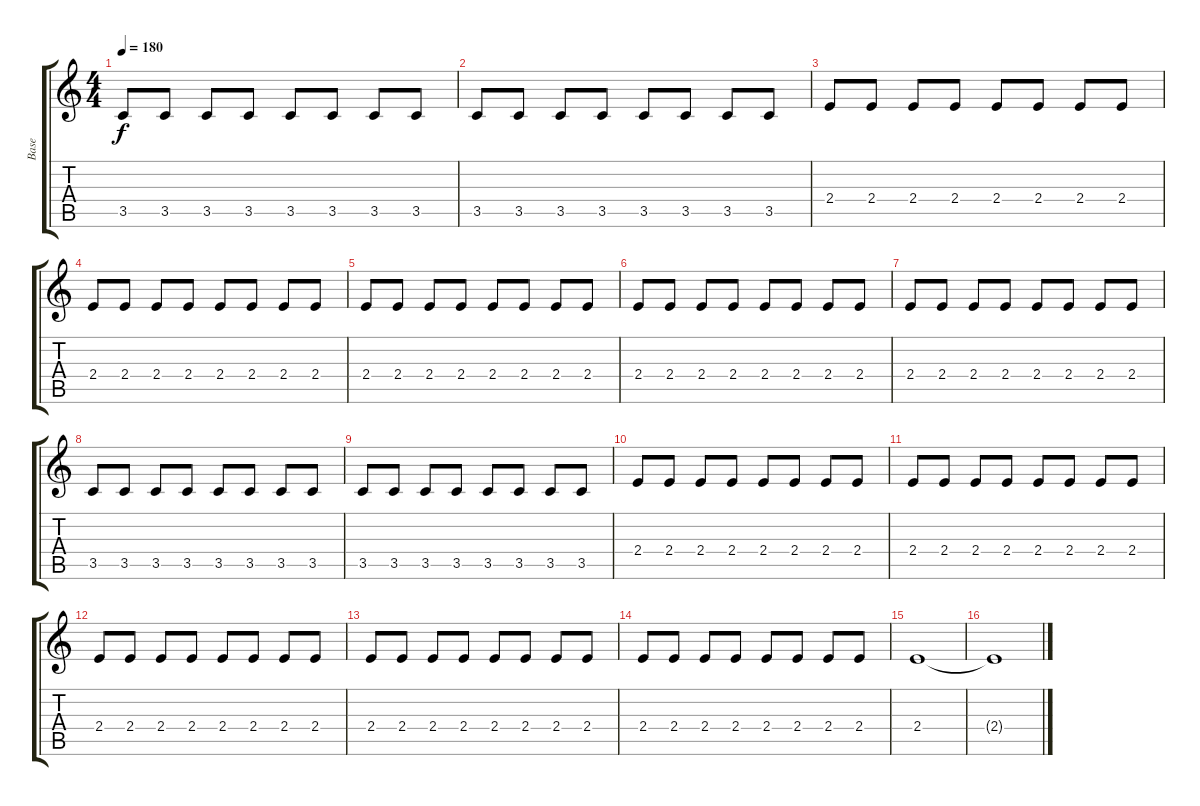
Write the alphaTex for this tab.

\track ("Base" "Base") {instrument electricguitarclean}
\staff {score tabs}
\tuning (E4 B3 G3 D3 A2 E2) {hide}
\ts (4 4)
\tempo 180
\clef g2
\ks c
3.5.8{dy f} 3.5.8 3.5.8 3.5.8 3.5.8 3.5.8 3.5.8 3.5.8 |
3.5.8 3.5.8 3.5.8 3.5.8 3.5.8 3.5.8 3.5.8 3.5.8 |
2.4.8 2.4.8 2.4.8 2.4.8 2.4.8 2.4.8 2.4.8 2.4.8 |
2.4.8 2.4.8 2.4.8 2.4.8 2.4.8 2.4.8 2.4.8 2.4.8 |
2.4.8 2.4.8 2.4.8 2.4.8 2.4.8 2.4.8 2.4.8 2.4.8 |
2.4.8 2.4.8 2.4.8 2.4.8 2.4.8 2.4.8 2.4.8 2.4.8 |
2.4.8 2.4.8 2.4.8 2.4.8 2.4.8 2.4.8 2.4.8 2.4.8 |
3.5.8 3.5.8 3.5.8 3.5.8 3.5.8 3.5.8 3.5.8 3.5.8 |
3.5.8 3.5.8 3.5.8 3.5.8 3.5.8 3.5.8 3.5.8 3.5.8 |
2.4.8 2.4.8 2.4.8 2.4.8 2.4.8 2.4.8 2.4.8 2.4.8 |
2.4.8 2.4.8 2.4.8 2.4.8 2.4.8 2.4.8 2.4.8 2.4.8 |
2.4.8 2.4.8 2.4.8 2.4.8 2.4.8 2.4.8 2.4.8 2.4.8 |
2.4.8 2.4.8 2.4.8 2.4.8 2.4.8 2.4.8 2.4.8 2.4.8 |
2.4.8 2.4.8 2.4.8 2.4.8 2.4.8 2.4.8 2.4.8 2.4.8 |
2.4.1 |
2.4{t}.1
